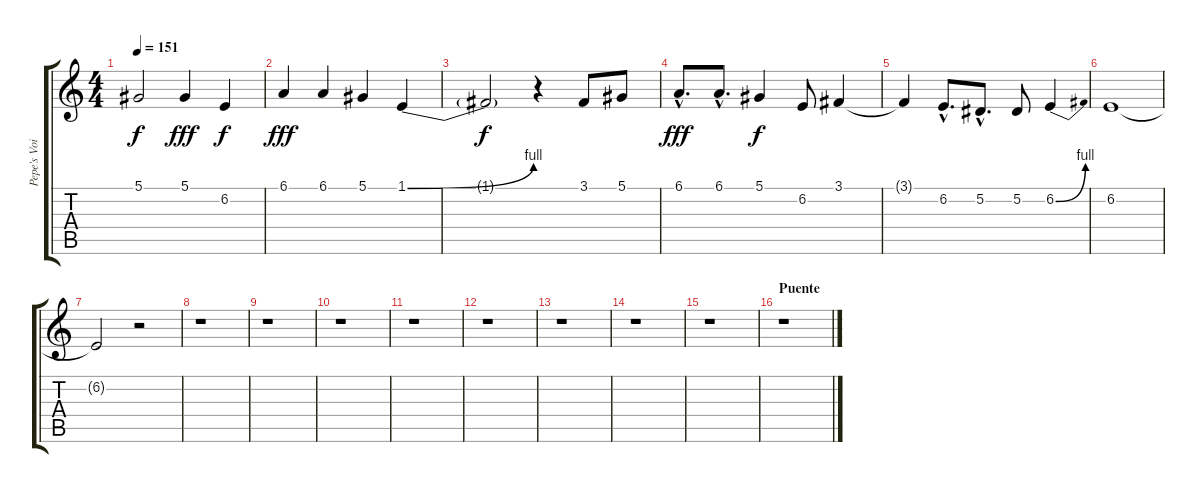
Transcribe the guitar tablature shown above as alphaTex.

\track ("Pepe's Voice" "Pepe's Voi") {instrument bassoon}
\staff {score tabs}
\tuning (Eb4 Bb3 Gb3 Db3 Ab2 Eb2) {hide}
\ts (4 4)
\tempo 151
\clef g2
\ks c
5.1.2{dy f} 5.1.4{dy fff} 6.2.4{dy f} |
6.1.4{dy fff} 6.1.4 5.1.4 1.1{be (bend 0 0 60 4)}.4 |
1.1{t}.2{dy f} r.4 3.1.8 5.1.8 |
6.1{hac}.8{d dy fff} 6.1{hac}.8{d} 5.1.4{dy f} 6.2.8 3.1.4 |
3.1{t}.4 6.2{hac}.8{d} 5.2{hac}.8{d} 5.2.8 6.2{be (bend 0 0 60 4)}.4 |
6.2.1{volume 11} |
6.2{t}.2 r.2 |
r.1 |
r.1 |
r.1 |
r.1 |
r.1 |
r.1 |
r.1 |
r.1 |
\section ("" "Puente")
r.1
